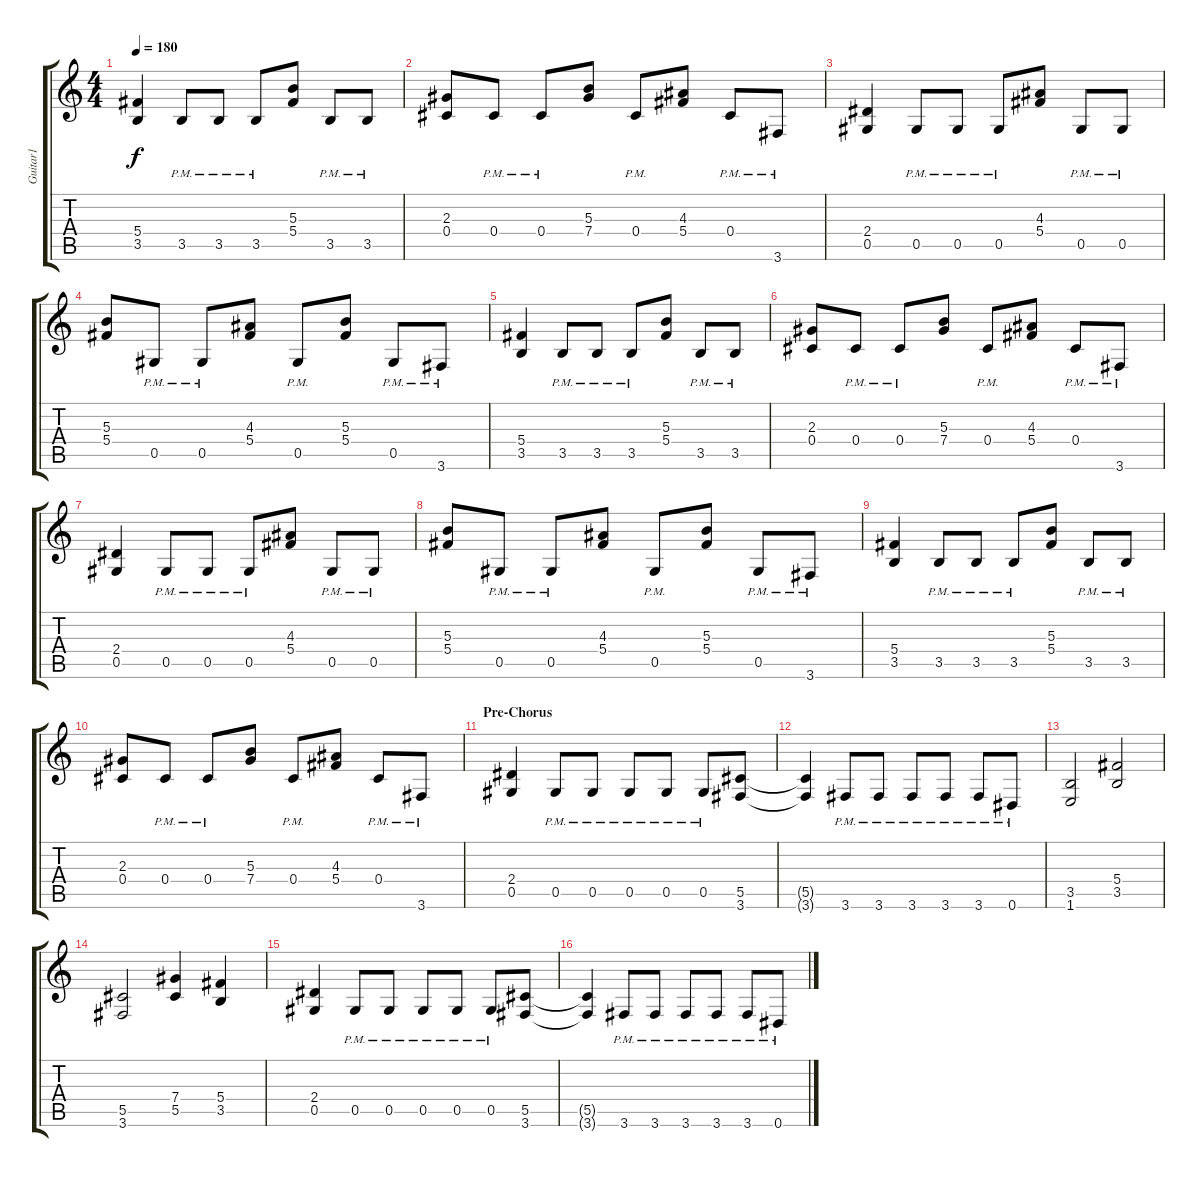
\track ("Guitar1" "Guitar1") {instrument distortionguitar}
\staff {score tabs}
\tuning (Eb4 Bb3 Gb3 Db3 Ab2 Eb2) {hide}
\ts (4 4)
\tempo 180
\clef g2
\ks c
(5.4 3.5).4{dy f} 3.5{pm}.8 3.5{pm}.8 3.5{pm}.8 (5.3 5.4).8 3.5{pm}.8 3.5{pm}.8 |
(2.3 0.4).8 0.4{pm}.8 0.4{pm}.8 (5.3 7.4).8 0.4{pm}.8 (4.3 5.4).8 0.4{pm}.8 3.6{pm}.8 |
(2.4 0.5).4 0.5{pm}.8 0.5{pm}.8 0.5{pm}.8 (4.3 5.4).8 0.5{pm}.8 0.5{pm}.8 |
(5.3 5.4).8 0.5{pm}.8 0.5{pm}.8 (4.3 5.4).8 0.5{pm}.8 (5.3 5.4).8 0.5{pm}.8 3.6{pm}.8 |
(5.4 3.5).4 3.5{pm}.8 3.5{pm}.8 3.5{pm}.8 (5.3 5.4).8 3.5{pm}.8 3.5{pm}.8 |
(2.3 0.4).8 0.4{pm}.8 0.4{pm}.8 (5.3 7.4).8 0.4{pm}.8 (4.3 5.4).8 0.4{pm}.8 3.6{pm}.8 |
(2.4 0.5).4 0.5{pm}.8 0.5{pm}.8 0.5{pm}.8 (4.3 5.4).8 0.5{pm}.8 0.5{pm}.8 |
(5.3 5.4).8 0.5{pm}.8 0.5{pm}.8 (4.3 5.4).8 0.5{pm}.8 (5.3 5.4).8 0.5{pm}.8 3.6{pm}.8 |
(5.4 3.5).4 3.5{pm}.8 3.5{pm}.8 3.5{pm}.8 (5.3 5.4).8 3.5{pm}.8 3.5{pm}.8 |
(2.3 0.4).8 0.4{pm}.8 0.4{pm}.8 (5.3 7.4).8 0.4{pm}.8 (4.3 5.4).8 0.4{pm}.8 3.6{pm}.8 |
\section ("" "Pre-Chorus")
(2.4 0.5).4 0.5{pm}.8 0.5{pm}.8 0.5{pm}.8 0.5{pm}.8 0.5{pm}.8 (5.5 3.6).8 |
(5.5{t} 3.6{t}).4 3.6{pm}.8 3.6{pm}.8 3.6{pm}.8 3.6{pm}.8 3.6{pm}.8 0.6{pm}.8 |
(3.5 1.6).2 (5.4 3.5).2 |
(5.5 3.6).2 (7.4 5.5).4 (5.4 3.5).4 |
(2.4 0.5).4 0.5{pm}.8 0.5{pm}.8 0.5{pm}.8 0.5{pm}.8 0.5{pm}.8 (5.5 3.6).8 |
(5.5{t} 3.6{t}).4 3.6{pm}.8 3.6{pm}.8 3.6{pm}.8 3.6{pm}.8 3.6{pm}.8 0.6{pm}.8
